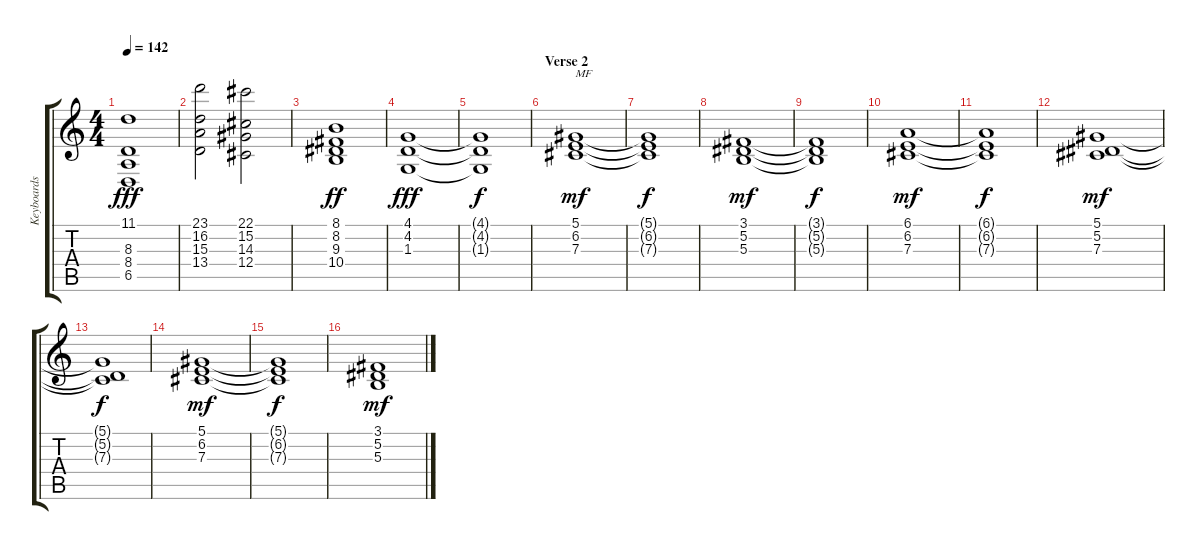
\track ("Keyboards" "Keyboards") {instrument stringensemble1}
\staff {score tabs}
\tuning (Eb4 Bb3 Gb3 Db3 Ab2 Eb2) {hide}
\ts (4 4)
\tempo 142
\clef g2
\ks c
(11.1 8.3 8.4 6.5).1{dy fff} |
(23.1 16.2 15.3 13.4).2 (22.1 15.2 14.3 12.4).2 |
(8.1 8.2 9.3 10.4).1{dy ff} |
(4.1 4.2 1.3).1{dy fff} |
(4.1{t} 4.2{t} 1.3{t}).1{dy f} |
\section ("" "Verse 2")
(5.1 6.2 7.3).1{txt "MF" dy mf} |
(5.1{t} 6.2{t} 7.3{t}).1{dy f} |
(3.1 5.2 5.3).1{dy mf} |
(3.1{t} 5.2{t} 5.3{t}).1{dy f} |
(6.1 6.2 7.3).1{dy mf} |
(6.1{t} 6.2{t} 7.3{t}).1{dy f} |
(5.1 5.2 7.3).1{dy mf} |
(5.1{t} 5.2{t} 7.3{t}).1{dy f} |
(5.1 6.2 7.3).1{dy mf} |
(5.1{t} 6.2{t} 7.3{t}).1{dy f} |
(3.1 5.2 5.3).1{dy mf}
